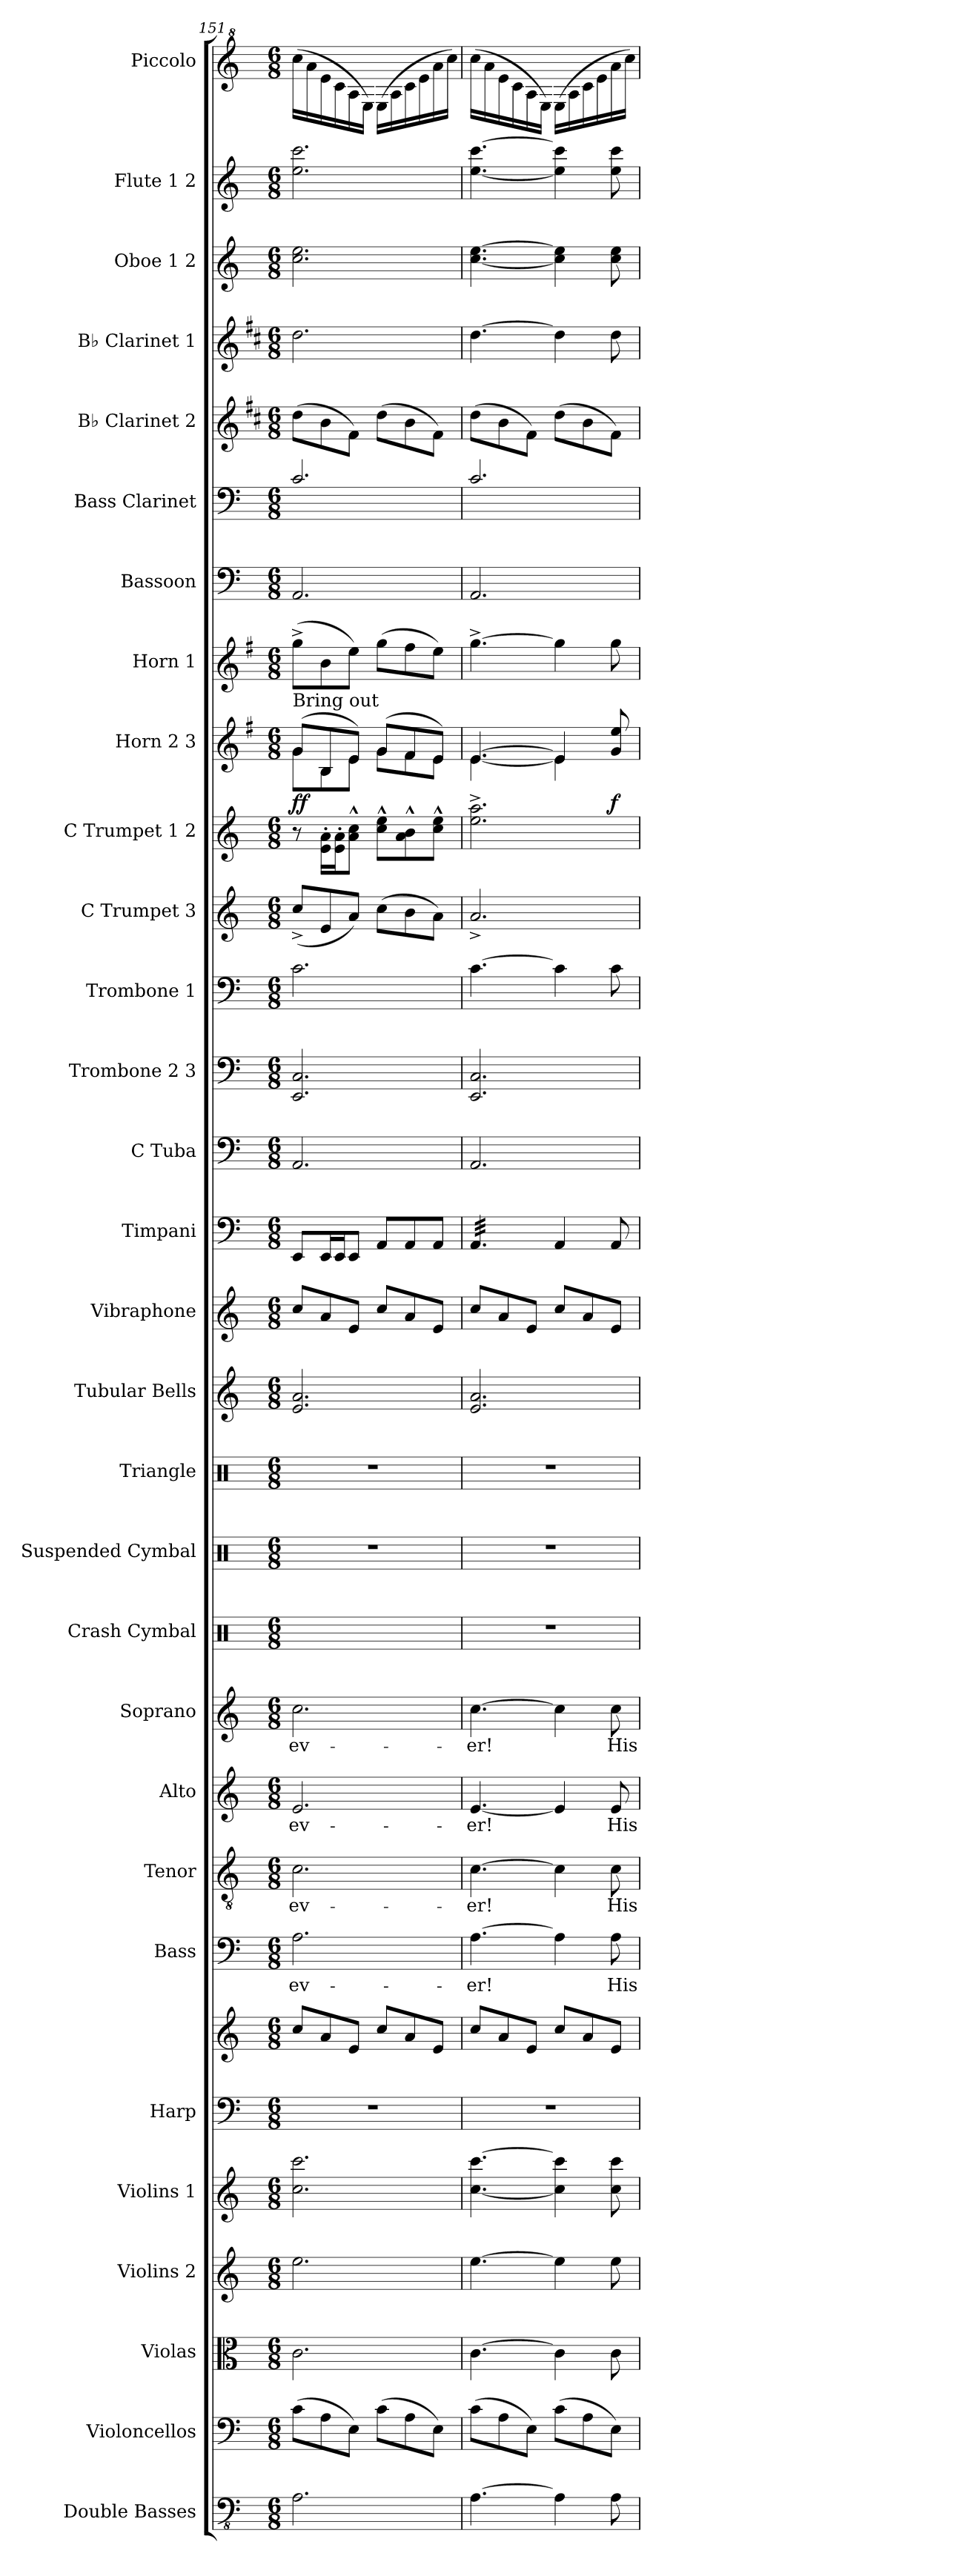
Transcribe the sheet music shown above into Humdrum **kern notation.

**kern	**kern	**kern	**kern	**kern	**kern	**kern	**kern	**text	**kern	**text	**kern	**text	**kern	**text	**kern	**kern	**kern	**kern	**kern	**kern	**kern	**kern	**kern	**kern	**kern	**kern	**dynam	**kern	**kern	**kern	**kern	**kern	**kern	**kern	**kern
*part30	*part29	*part28	*part27	*part26	*part25	*part25	*part24	*part24	*part23	*part23	*part22	*part22	*part21	*part21	*part20	*part19	*part18	*part17	*part16	*part15	*part14	*part13	*part12	*part11	*part10	*part9	*part9	*part8	*part7	*part6	*part5	*part4	*part3	*part2	*part1
*staff31	*staff30	*staff29	*staff28	*staff27	*staff26	*staff25	*staff24	*staff24	*staff23	*staff23	*staff22	*staff22	*staff21	*staff21	*staff20	*staff19	*staff18	*staff17	*staff16	*staff15	*staff14	*staff13	*staff12	*staff11	*staff10	*staff9	*staff9	*staff8	*staff7	*staff6	*staff5	*staff4	*staff3	*staff2	*staff1
*I"Double Basses	*I"Violoncellos	*I"Violas	*I"Violins 2	*I"Violins 1	*I"Harp	*	*I"Bass	*	*I"Tenor	*	*I"Alto	*	*I"Soprano	*	*I"Crash Cymbal	*I"Suspended Cymbal	*I"Triangle	*I"Tubular Bells	*I"Vibraphone	*I"Timpani	*I"C Tuba	*I"Trombone 2 3	*I"Trombone 1	*I"C Trumpet 3	*I"C Trumpet 1 2	*I"Horn 2 3	*	*I"Horn 1	*I"Bassoon	*I"Bass Clarinet	*I"B♭ Clarinet 2	*I"B♭ Clarinet 1	*I"Oboe 1 2	*I"Flute 1 2	*I"Piccolo
*I'Dbs.	*I'Vlcs.	*I'Vlas.	*I'Vlns. 2	*I'Vlns. 1	*I'Hrp.	*	*I'B.	*	*I'T.	*	*I'A.	*	*I'S.	*	*I'Cr. Cym.	*I'Susp. Cym.	*I'Trgl.	*I'Tu. Be.	*I'Vib.	*I'Timp.	*I'C Tu.	*I'Trb. 2 3	*I'Trb. 1	*I'C Tpt. 3	*I'C Tpt. 1 2	*I'Hn. 2 3	*	*I'Hn. 1	*I'Bsn.	*I'B. Cl.	*I'B♭ Cl. 2	*I'B♭ Cl. 1	*I'Ob. 1 2	*I'Fl. 1 2	*I'Picc.
*clefFv4	*clefF4	*clefC3	*clefG2	*clefG2	*clefF4	*clefG2	*clefF4	*	*clefGv2	*	*clefG2	*	*clefG2	*	*clefX	*clefX	*clefX	*clefG2	*	*clefF4	*clefF4	*clefF4	*clefF4	*clefG2	*clefG2	*clefG2	*	*clefG2	*clefF4	*	*clefG2	*clefG2	*clefG2	*clefG2	*clefG^2
*	*	*	*	*	*	*	*	*	*	*	*	*	*	*	*	*	*	*	*	*	*	*	*	*	*	*ITrd4c7	*	*ITrd4c7	*	*ITrd8c14	*ITrd1c2	*ITrd1c2	*	*	*ITrd-7c-12
*k[]	*k[]	*k[]	*k[]	*k[]	*k[]	*k[]	*k[]	*	*k[]	*	*k[]	*	*k[]	*	*k[]	*k[]	*k[]	*k[]	*k[]	*k[]	*k[]	*k[]	*k[]	*k[]	*k[]	*k[]	*	*k[]	*k[]	*k[]	*k[]	*k[]	*k[]	*k[]	*k[]
*C:	*C:	*C:	*C:	*C:	*C:	*C:	*C:	*	*C:	*	*C:	*	*C:	*	*C:	*C:	*C:	*C:	*C:	*C:	*C:	*C:	*C:	*C:	*C:	*C:	*	*C:	*C:	*C:	*C:	*C:	*C:	*C:	*C:
*M6/8	*M6/8	*M6/8	*M6/8	*M6/8	*M6/8	*M6/8	*M6/8	*	*M6/8	*	*M6/8	*	*M6/8	*	*M6/8	*M6/8	*M6/8	*M6/8	*M6/8	*M6/8	*M6/8	*M6/8	*M6/8	*M6/8	*M6/8	*M6/8	*	*M6/8	*M6/8	*M6/8	*M6/8	*M6/8	*M6/8	*M6/8	*M6/8
=151	=151	=151	=151	=151	=151	=151	=151	=151	=151	=151	=151	=151	=151	=151	=151	=151	=151	=151	=151	=151	=151	=151	=151	=151	=151	=151	=151	=151	=151	=151	=151	=151	=151	=151	=151
*	*	*	*	*	*	*	*	*	*	*	*	*	*	*	*	*	*	*	*	*	*	*	*	*	*	*^	*	*	*	*	*	*	*	*	*
!	!	!	!	!	!	!	!	!	!	!	!	!	!	!	!	!	!	!	!	!	!	!	!	!	!	!LO:TX:a:t=Bring out	!	!	!	!	!	!	!	!	!	!
!	!	!	!	!	!	!	!	!	!	!	!	!	!	!	!	!	!	!	!	!	!	!	!	!	!	!	!	!LO:DY:b	!	!	!	!	!	!	!	!
2.AA\	(8c\L	2.c\	2.ee\	2.cc\ 2.ccc\	2.r	8cc/L	2.A\	-ev-	2.c\	-ev-	2.e/	-ev-	2.cc\	-ev-	2.R/	2.r	2.r	2.e/ 2.a/	8cc/L	8EE/L	2.AA/	2.EE/ 2.C/	2.c\	(8cc^/L	8r	(8c/L	8c\L	ff	(8cc^\L	2.AA/	2.C/	(8cc\L	2.cc\	2.cc\ 2.ee\	2.ee\ 2.ccc\	(16cccc\LL
.	.	.	.	.	.	.	.	.	.	.	.	.	.	.	.	.	.	.	.	.	.	.	.	.	.	.	.	.	.	.	.	.	.	.	.	16aaa\
.	8A\	.	.	.	.	8a/	.	.	.	.	.	.	.	.	.	.	.	.	8a/	16EE/L	.	.	.	8e/	16e\' 16a\'LL	8E/	8E\	.	8e\	.	.	8a\	.	.	.	16eee\
.	.	.	.	.	.	.	.	.	.	.	.	.	.	.	.	.	.	.	.	16EE/J	.	.	.	.	16e\' 16a\'J	.	.	.	.	.	.	.	.	.	.	16ccc\
.	8E\J)	.	.	.	.	8e/J	.	.	.	.	.	.	.	.	.	.	.	.	8e/J	8EE/J	.	.	.	8a/J)	8a\^^ 8cc\^^J	8A/J)	8A\J	.	8a\J)	.	.	8e\J)	.	.	.	16aa\
.	.	.	.	.	.	.	.	.	.	.	.	.	.	.	.	.	.	.	.	.	.	.	.	.	.	.	.	.	.	.	.	.	.	.	.	16ee\JJ)
.	(8c\L	.	.	.	.	8cc/L	.	.	.	.	.	.	.	.	.	.	.	.	8cc/L	8AA/L	.	.	.	(8cc\L	8cc\^^ 8ee\^^L	(8c/L	8c\L	.	(8cc\L	.	.	(8cc\L	.	.	.	(16ee\LL
.	.	.	.	.	.	.	.	.	.	.	.	.	.	.	.	.	.	.	.	.	.	.	.	.	.	.	.	.	.	.	.	.	.	.	.	16aa\
.	8A\	.	.	.	.	8a/	.	.	.	.	.	.	.	.	.	.	.	.	8a/	8AA/	.	.	.	8b\	8a\^^ 8b\^^	8B/	8B\	.	8b\	.	.	8a\	.	.	.	16ccc\
.	.	.	.	.	.	.	.	.	.	.	.	.	.	.	.	.	.	.	.	.	.	.	.	.	.	.	.	.	.	.	.	.	.	.	.	16eee\
.	8E\J)	.	.	.	.	8e/J	.	.	.	.	.	.	.	.	.	.	.	.	8e/J	8AA/J	.	.	.	8a\J)	8cc\^^ 8ee\^^J	8A/J)	8A\J	.	8a\J)	.	.	8e\J)	.	.	.	16aaa\
.	.	.	.	.	.	.	.	.	.	.	.	.	.	.	.	.	.	.	.	.	.	.	.	.	.	.	.	.	.	.	.	.	.	.	.	16cccc\JJ)
=152	=152	=152	=152	=152	=152	=152	=152	=152	=152	=152	=152	=152	=152	=152	=152	=152	=152	=152	=152	=152	=152	=152	=152	=152	=152	=152	=152	=152	=152	=152	=152	=152	=152	=152	=152	=152
*	*	*	*	*	*	*	*	*	*	*	*	*	*	*	*	*	*	*	*	*tremolo	*	*	*	*	*	*	*	*	*	*	*	*	*	*	*	*
[4.AA\	(8c\L	[4.c\	[4.ee\	[4.cc\ [4.ccc\	2.r	8cc/L	[4.A\	-er!	[4.c\	-er!	[4.e/	-er!	[4.cc\	-er!	2.r	2.r	2.r	2.e/ 2.a/	8cc/L	32AA/LLL	2.AA/	2.EE/ 2.C/	[4.c\	2.a^/	2.ee\^ 2.aa\^	[4.A/	[4.A\	.	[4.cc^\	2.AA/	2.C/	(8cc\L	[4.cc\	[4.cc\ [4.ee\	[4.ee\ [4.ccc\	(16cccc\LL
.	.	.	.	.	.	.	.	.	.	.	.	.	.	.	.	.	.	.	.	32AA/	.	.	.	.	.	.	.	.	.	.	.	.	.	.	.	.
.	.	.	.	.	.	.	.	.	.	.	.	.	.	.	.	.	.	.	.	32AA/	.	.	.	.	.	.	.	.	.	.	.	.	.	.	.	16aaa\
.	.	.	.	.	.	.	.	.	.	.	.	.	.	.	.	.	.	.	.	32AA/	.	.	.	.	.	.	.	.	.	.	.	.	.	.	.	.
.	8A\	.	.	.	.	8a/	.	.	.	.	.	.	.	.	.	.	.	.	8a/	32AA/	.	.	.	.	.	.	.	.	.	.	.	8a\	.	.	.	16eee\
.	.	.	.	.	.	.	.	.	.	.	.	.	.	.	.	.	.	.	.	32AA/	.	.	.	.	.	.	.	.	.	.	.	.	.	.	.	.
.	.	.	.	.	.	.	.	.	.	.	.	.	.	.	.	.	.	.	.	32AA/	.	.	.	.	.	.	.	.	.	.	.	.	.	.	.	16ccc\
.	.	.	.	.	.	.	.	.	.	.	.	.	.	.	.	.	.	.	.	32AA/	.	.	.	.	.	.	.	.	.	.	.	.	.	.	.	.
.	8E\J)	.	.	.	.	8e/J	.	.	.	.	.	.	.	.	.	.	.	.	8e/J	32AA/	.	.	.	.	.	.	.	.	.	.	.	8e\J)	.	.	.	16aa\
.	.	.	.	.	.	.	.	.	.	.	.	.	.	.	.	.	.	.	.	32AA/	.	.	.	.	.	.	.	.	.	.	.	.	.	.	.	.
.	.	.	.	.	.	.	.	.	.	.	.	.	.	.	.	.	.	.	.	32AA/	.	.	.	.	.	.	.	.	.	.	.	.	.	.	.	16ee\JJ)
.	.	.	.	.	.	.	.	.	.	.	.	.	.	.	.	.	.	.	.	32AA/JJJ	.	.	.	.	.	.	.	.	.	.	.	.	.	.	.	.
*	*	*	*	*	*	*	*	*	*	*	*	*	*	*	*	*	*	*	*	*Xtremolo	*	*	*	*	*	*	*	*	*	*	*	*	*	*	*	*
4AA\]	(8c\L	4c\]	4ee\]	4cc\] 4ccc\]	.	8cc/L	4A\]	.	4c\]	.	4e/]	.	4cc\]	.	.	.	.	.	8cc/L	4AA/	.	.	4c\]	.	.	4A/]	4A\]	.	4cc\]	.	.	(8cc\L	4cc\]	4cc\] 4ee\]	4ee\] 4ccc\]	(16ee\LL
.	.	.	.	.	.	.	.	.	.	.	.	.	.	.	.	.	.	.	.	.	.	.	.	.	.	.	.	.	.	.	.	.	.	.	.	16aa\
.	8A\	.	.	.	.	8a/	.	.	.	.	.	.	.	.	.	.	.	.	8a/	.	.	.	.	.	.	.	.	.	.	.	.	8a\	.	.	.	16ccc\
.	.	.	.	.	.	.	.	.	.	.	.	.	.	.	.	.	.	.	.	.	.	.	.	.	.	.	.	.	.	.	.	.	.	.	.	16eee\
!	!	!	!	!	!	!	!	!	!	!	!	!	!	!	!	!	!	!	!	!	!	!	!	!	!	!	!	!LO:DY:b	!	!	!	!	!	!	!	!
8AA\	8E\J)	8c\	8ee\	8cc\ 8ccc\	.	8e/J	8A\	His	8c\	His	8e/	His	8cc\	His	.	.	.	.	8e/J	8AA/	.	.	8c\	.	.	8c/ 8a/	8ryy	f	8cc\	.	.	8e\J)	8cc\	8cc\ 8ee\	8ee\ 8ccc\	16aaa\
.	.	.	.	.	.	.	.	.	.	.	.	.	.	.	.	.	.	.	.	.	.	.	.	.	.	.	.	.	.	.	.	.	.	.	.	16cccc\JJ)
*	*	*	*	*	*	*	*	*	*	*	*	*	*	*	*	*	*	*	*	*	*	*	*	*	*	*v	*v	*	*	*	*	*	*	*	*	*
=	=	=	=	=	=	=	=	=	=	=	=	=	=	=	=	=	=	=	=	=	=	=	=	=	=	=	=	=	=	=	=	=	=	=	=
*-	*-	*-	*-	*-	*-	*-	*-	*-	*-	*-	*-	*-	*-	*-	*-	*-	*-	*-	*-	*-	*-	*-	*-	*-	*-	*-	*-	*-	*-	*-	*-	*-	*-	*-	*-
